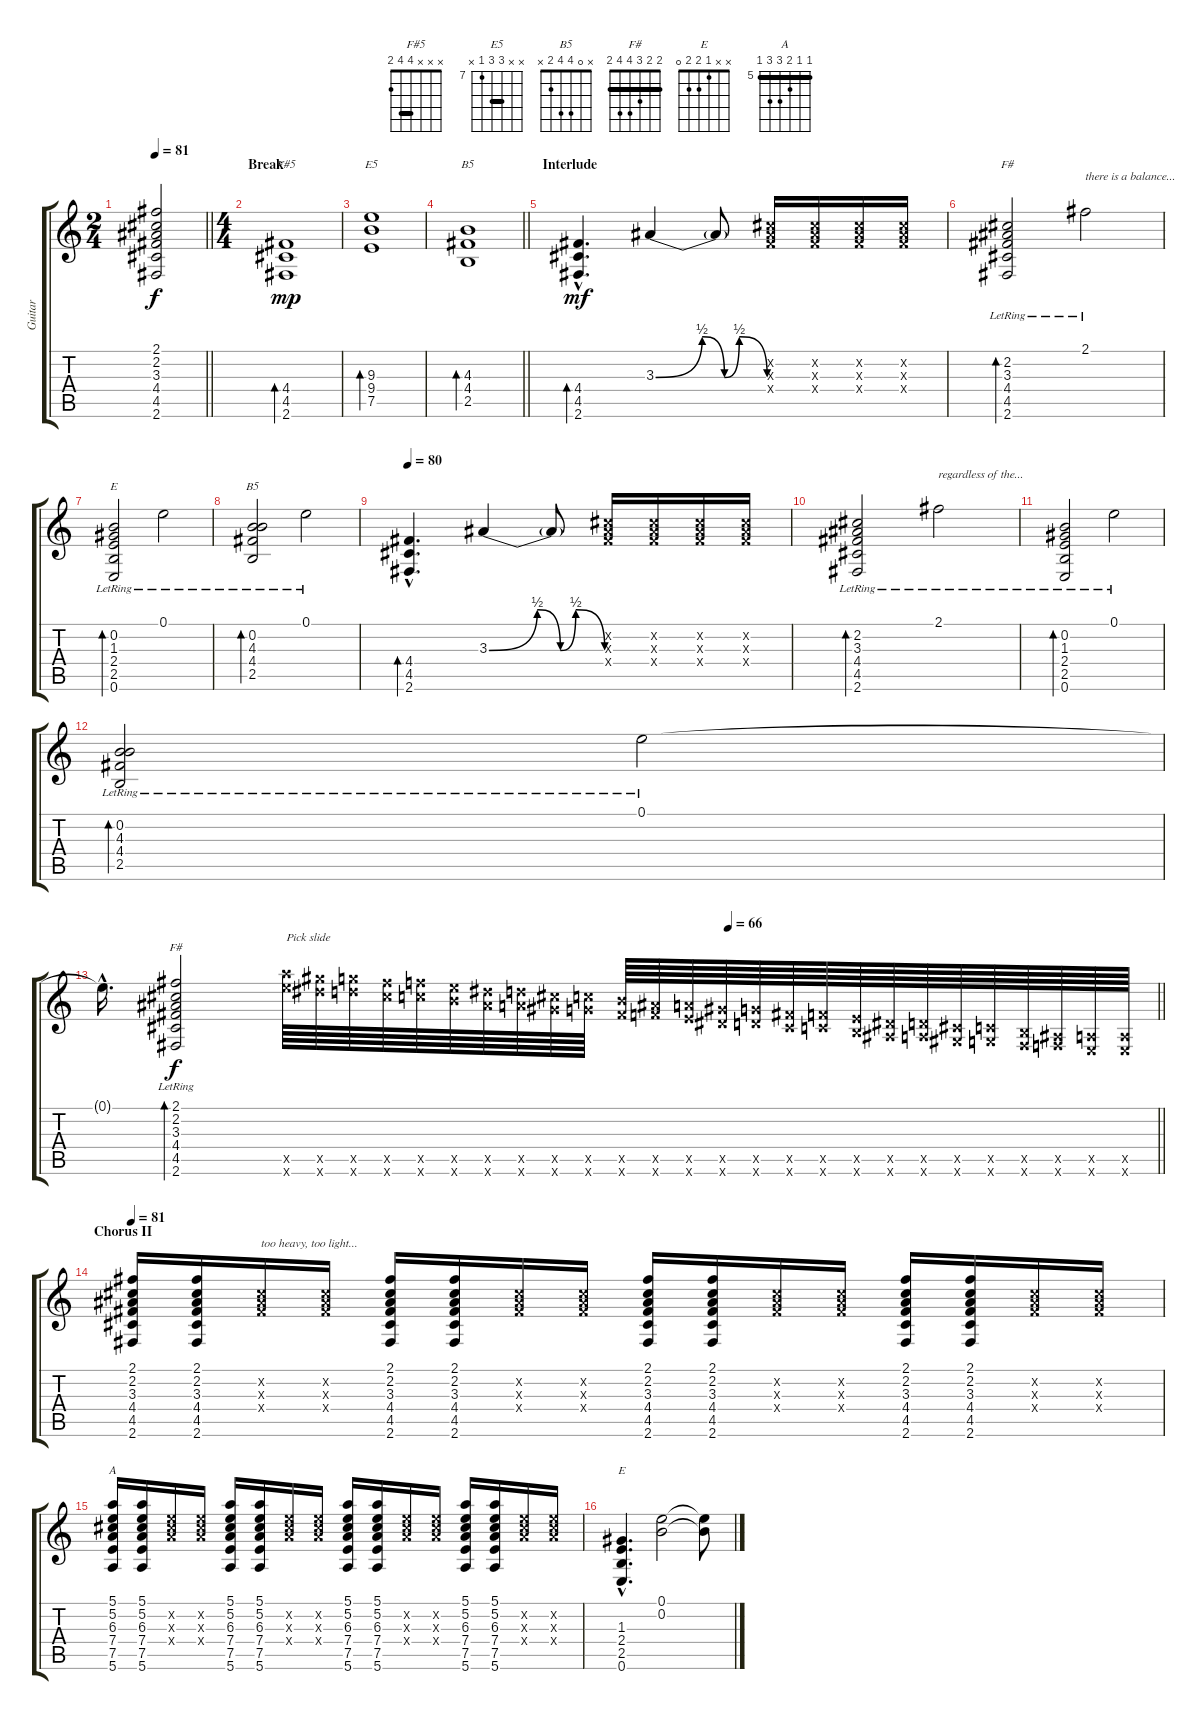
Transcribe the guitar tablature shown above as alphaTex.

\track ("Guitar" "Guitar") {instrument overdrivenguitar}
\staff {score tabs}
\tuning (E4 B3 G3 D3 A2 E2) {hide}
\chord ("F#5" x x x 4 4 2) {barre 4}
\chord ("E5" x x 9 9 7 x) {firstfret 7 barre 9}
\chord ("B5" x x 4 4 2 x) {barre 4}
\chord ("F#" x 2 3 4 4 2) {barre 2}
\chord ("E" x 0 1 2 2 0)
\chord ("B5" x 0 4 4 2 x)
\chord ("F#" 2 2 3 4 4 2) {barre 2}
\chord ("A" 5 5 6 7 7 5) {firstfret 5 barre 5}
\chord ("E" x x 1 2 2 0)
\ts (2 4)
\tempo 81
\clef g2
\barLineRight lightlight
\ks c
(2.1{t} 2.2{t} 3.3{t} 4.4{t} 4.5{t} 2.6{t}).2{dy f} |
\ts (4 4)
\section ("" "Break")
(4.4 4.5 2.6).1{bd 240 ch "F#5" dy mp} |
(9.3 9.4 7.5).1{bd 240 ch "E5"} |
\barLineRight lightlight
(4.3 4.4 2.5).1{bd 240 ch "B5"} |
\section ("" "Interlude")
(4.4{hac} 4.5{hac} 2.6{hac}).4{d bd 240 dy mf} 3.3{be (custom 0 0 25 2 37 0 45 2 60 0)}.4 3.3{t}.8 (2.2{x} 3.3{x} 4.4{x}).16 (2.2{x} 3.3{x} 4.4{x}).16 (2.2{x} 3.3{x} 4.4{x}).16 (2.2{x} 3.3{x} 4.4{x}).16 |
(2.2{lr} 3.3{lr} 4.4{lr} 4.5{lr} 2.6).2{bd 240 ch "F#"} 2.1{lr}.2{txt "there is a balance..."} |
(0.2{lr} 1.3{lr} 2.4{lr} 2.5{lr} 0.6).2{bd 120 ch "E"} 0.1{lr}.2 |
(0.2 4.3{lr} 4.4{lr} 2.5{lr}).2{bd 240 ch "B5"} 0.1{lr}.2 |
\tempo 80
(4.4{hac} 4.5{hac} 2.6{hac}).4{d bd 240} 3.3{be (custom 0 0 25 2 37 0 45 2 60 0)}.4 3.3{t}.8 (2.2{x} 3.3{x} 4.4{x}).16 (2.2{x} 3.3{x} 4.4{x}).16 (2.2{x} 3.3{x} 4.4{x}).16 (2.2{x} 3.3{x} 4.4{x}).16 |
(2.2{lr} 3.3{lr} 4.4{lr} 4.5{lr} 2.6{lr}).2{bd 240} 2.1{lr}.2{txt "regardless of the..."} |
(0.2{lr} 1.3{lr} 2.4{lr} 2.5{lr} 0.6{lr}).2{bd 120} 0.1{lr}.2 |
(0.2 4.3{lr} 4.4{lr} 2.5{lr}).2{bd 240} 0.1{lr}.2 |
\tempo (66 0.59375)
\barLineRight lightlight
0.1{hac t}.16{d} (2.1{lr} 2.2{lr} 3.3{lr} 4.4{lr} 4.5{lr} 2.6{lr}).2{bd 60 ch "F#" dy f} (24.5{x} 24.6{x}).64{txt "Pick slide" instrument guitarfretnoise} (23.5{x} 23.6{x}).64 (22.5{x} 22.6{x}).64 (21.5{x} 21.6{x}).64 (20.5{x} 20.6{x}).64 (19.5{x} 19.6{x}).64 (18.5{x} 18.6{x}).64 (17.5{x} 17.6{x}).64 (16.5{x} 16.6{x}).64 (15.5{x} 15.6{x}).64 (14.5{x} 14.6{x}).64 (13.5{x} 13.6{x}).64 (12.5{x} 12.6{x}).64 (11.5{x} 11.6{x}).64 (10.5{x} 10.6{x}).64 (9.5{x} 9.6{x}).64 (8.5{x} 8.6{x}).64 (7.5{x} 7.6{x}).64 (6.5{x} 6.6{x}).64 (5.5{x} 5.6{x}).64 (4.5{x} 4.6{x}).64 (3.5{x} 3.6{x}).64 (2.5{x} 2.6{x}).64 (1.5{x} 1.6{x}).64 (0.5{x} 0.6{x}).64 (0.5{x} 0.6{x}).64 |
\section ("" "Chorus II")
\tempo 81
(2.1 2.2 3.3 4.4 4.5 2.6).16{instrument overdrivenguitar} (2.1 2.2 3.3 4.4 4.5 2.6).16 (2.2{x} 3.3{x} 4.4{x}).16{txt "too heavy, too light..."} (2.2{x} 3.3{x} 4.4{x}).16 (2.1 2.2 3.3 4.4 4.5 2.6).16 (2.1 2.2 3.3 4.4 4.5 2.6).16 (2.2{x} 3.3{x} 4.4{x}).16 (2.2{x} 3.3{x} 4.4{x}).16 (2.1 2.2 3.3 4.4 4.5 2.6).16 (2.1 2.2 3.3 4.4 4.5 2.6).16 (2.2{x} 3.3{x} 4.4{x}).16 (2.2{x} 3.3{x} 4.4{x}).16 (2.1 2.2 3.3 4.4 4.5 2.6).16 (2.1 2.2 3.3 4.4 4.5 2.6).16 (2.2{x} 3.3{x} 4.4{x}).16 (2.2{x} 3.3{x} 4.4{x}).16 |
(5.1 5.2 6.3 7.4 7.5 5.6).16{ch "A"} (5.1 5.2 6.3 7.4 7.5 5.6).16 (5.2{x} 6.3{x} 7.4{x}).16 (5.2{x} 6.3{x} 7.4{x}).16 (5.1 5.2 6.3 7.4 7.5 5.6).16 (5.1 5.2 6.3 7.4 7.5 5.6).16 (5.2{x} 6.3{x} 7.4{x}).16 (5.2{x} 6.3{x} 7.4{x}).16 (5.1 5.2 6.3 7.4 7.5 5.6).16 (5.1 5.2 6.3 7.4 7.5 5.6).16 (5.2{x} 6.3{x} 7.4{x}).16 (5.2{x} 6.3{x} 7.4{x}).16 (5.1 5.2 6.3 7.4 7.5 5.6).16 (5.1 5.2 6.3 7.4 7.5 5.6).16 (5.2{x} 6.3{x} 7.4{x}).16 (5.2{x} 6.3{x} 7.4{x}).16 |
(1.3{hac} 2.4{hac} 2.5{hac} 0.6{hac}).4{d ch "E"} (0.1 0.2).2 (0.1{t} 0.2{t}).8
